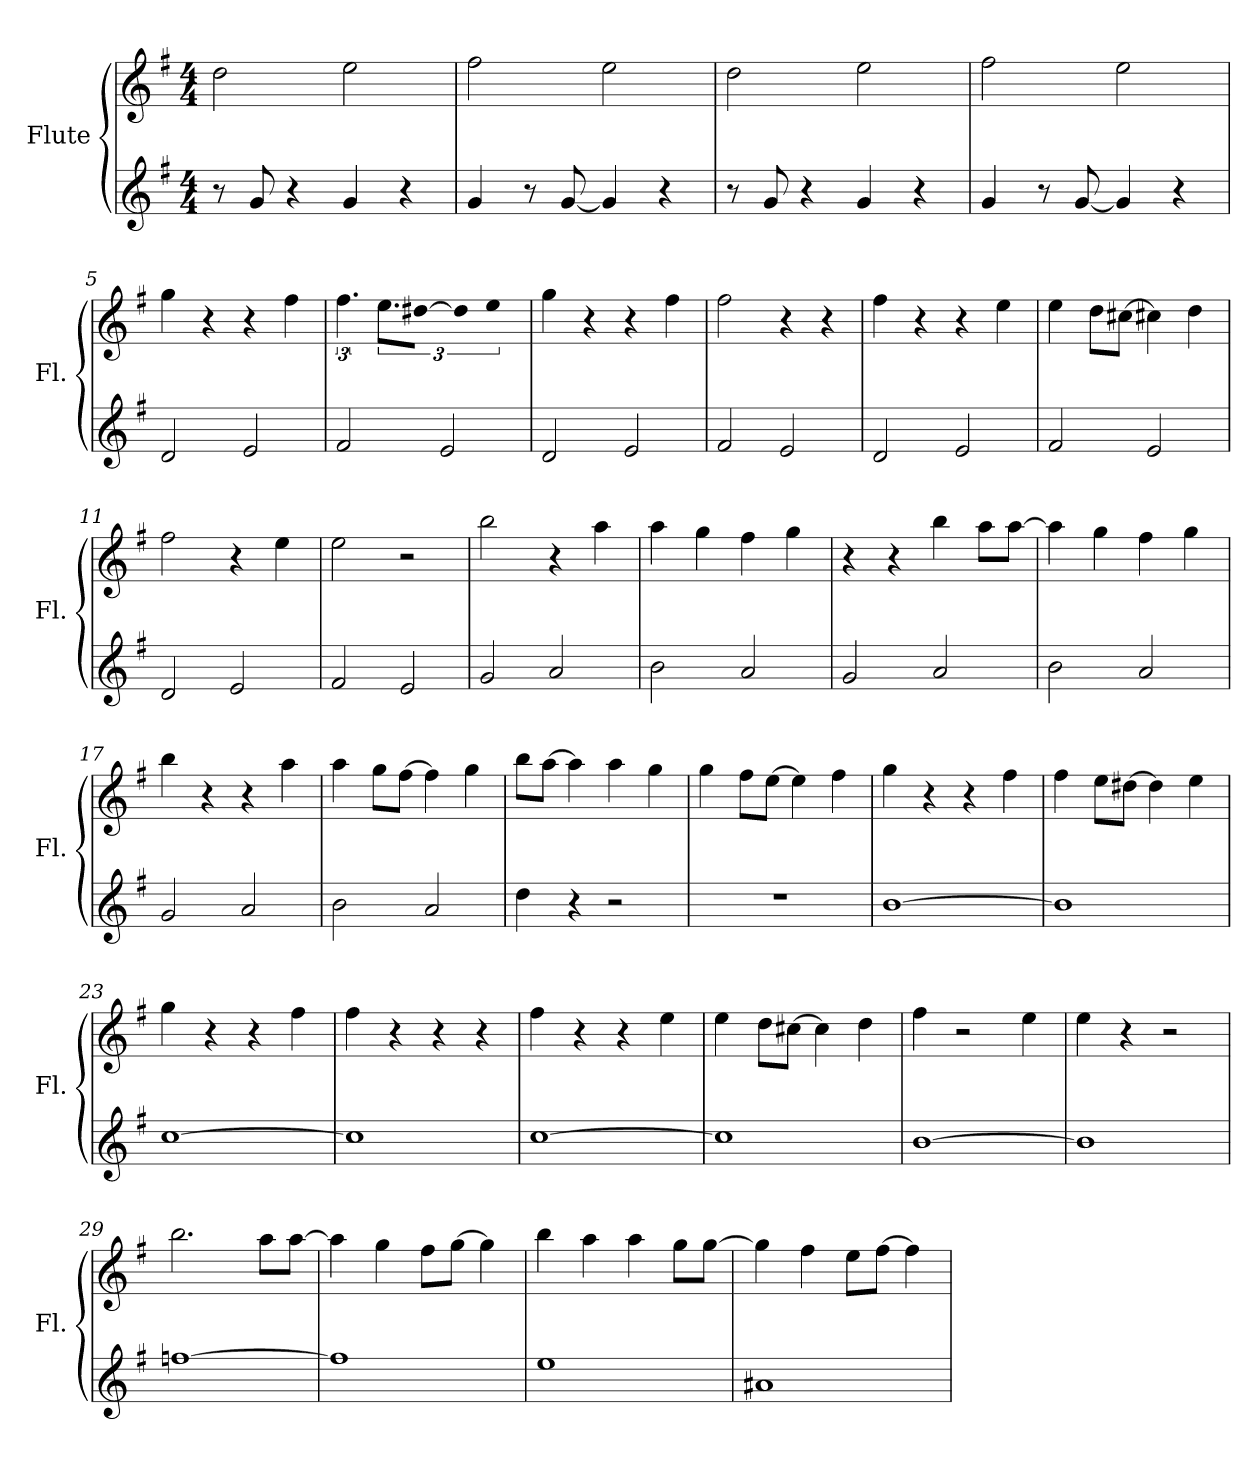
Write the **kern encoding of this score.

**kern	**kern
*part2	*part1
*staff2	*staff1
*I"Flute	*I"Flute
*I'Fl.	*I'Fl.
*clefG2	*clefG2
*k[f#]	*k[f#]
*M4/4	*M4/4
*MM152	*MM152
=1	=1
8r	2dd\
8g/	.
4r	.
4g/	2ee\
4r	.
=2	=2
4g/	2ff#\
8r	.
[8g/	.
4g/]	2ee\
4r	.
=3	=3
8r	2dd\
8g/	.
4r	.
4g/	2ee\
4r	.
=4	=4
4g/	2ff#\
8r	.
[8g/	.
4g/]	2ee\
4r	.
=5	=5
2d/	4gg\
.	4r
2e/	4r
.	4ff#\
=6	=6
2f#/	6.ff#\
.	12.ee\L
.	[8dd#X\J
2e/	4dd#\]
.	4ee\
=7	=7
2d/	4gg\
.	4r
2e/	4r
.	4ff#\
!!LO:LB:g=z
=8	=8
2f#/	2ff#\
2e/	4r
.	4r
=9	=9
2d/	4ff#\
.	4r
2e/	4r
.	4ee\
=10	=10
2f#/	4ee\
.	8dd\L
.	[8cc#X\J
2e/	4cc#X\]
.	4dd\
=11	=11
2d/	2ff#\
2e/	4r
.	4ee\
=12	=12
2f#/	2ee\
2e/	2r
=13	=13
2g/	2bb\
2a/	4r
.	4aa\
=14	=14
2b\	4aa\
.	4gg\
2a/	4ff#\
.	4gg\
=15	=15
2g/	4r
.	4r
2a/	4bb\
.	8aa\L
.	[8aa\J
=16	=16
2b\	4aa\]
.	4gg\
2a/	4ff#\
.	4gg\
!!LO:LB:g=z
=17	=17
2g/	4bb\
.	4r
2a/	4r
.	4aa\
=18	=18
2b\	4aa\
.	8gg\L
.	[8ff#\J
2a/	4ff#\]
.	4gg\
=19	=19
4dd\	8bb\L
.	[8aa\J
4r	4aa\]
2r	4aa\
.	4gg\
=20	=20
1r	4gg\
.	8ff#\L
.	[8ee\J
.	4ee\]
.	4ff#\
=21	=21
[1b	4gg\
.	4r
.	4r
.	4ff#\
=22	=22
1b]	4ff#\
.	8ee\L
.	[8dd#X\J
.	4dd#\]
.	4ee\
=23	=23
[1cc	4gg\
.	4r
.	4r
.	4ff#\
=24	=24
1cc]	4ff#\
.	4r
.	4r
.	4r
!!LO:LB:g=z
=25	=25
[1cc	4ff#\
.	4r
.	4r
.	4ee\
=26	=26
1cc]	4ee\
.	8dd\L
.	[8cc#X\J
.	4cc#\]
.	4dd\
=27	=27
[1b	4ff#\
.	2r
.	4ee\
=28	=28
1b]	4ee\
.	4r
.	2r
=29	=29
[1ffn	2.bb\
.	8aa\L
.	[8aa\J
=30	=30
1ff]	4aa\]
.	4gg\
.	8ff#\L
.	[8gg\J
.	4gg\]
=31	=31
1ee	4bb\
.	4aa\
.	4aa\
.	8gg\L
.	[8gg\J
=32	=32
1a#X	4gg\]
.	4ff#\
.	8ee\L
.	[8ff#\J
.	4ff#\]
=	=
*-	*-
